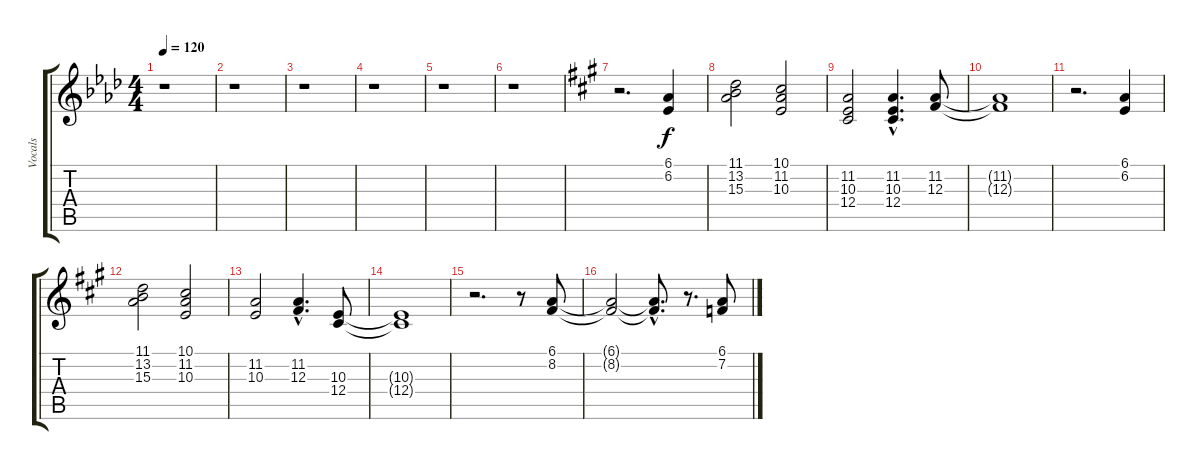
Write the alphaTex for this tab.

\track ("Vocals" "Vocals") {instrument pad4choir}
\staff {score tabs}
\tuning (Eb4 Bb3 Gb3 Db3 Ab2 Eb2) {hide}
\ts (4 4)
\tempo 120
\clef g2
\ks ab
r.1{dy f} |
r.1 |
r.1 |
r.1 |
r.1 |
r.1 |
\ks a
r.2{d} (6.1 6.2).4 |
(11.1 13.2 15.3).2 (10.1 11.2 10.3).2 |
(11.2 10.3 12.4).2 (11.2{hac} 10.3{hac} 12.4{hac}).4{d} (11.2 12.3).8 |
(11.2{t} 12.3{t}).1 |
r.2{d} (6.1 6.2).4 |
(11.1 13.2 15.3).2 (10.1 11.2 10.3).2 |
(11.2 10.3).2 (11.2{hac} 12.3{hac}).4{d} (10.3 12.4).8 |
(10.3{t} 12.4{t}).1 |
r.2{d} r.8 (6.1 8.2).8 |
(6.1{t} 8.2{t}).2 (6.1{hac t} 8.2{hac t}).8{d} r.8{d} (6.1 7.2).8
